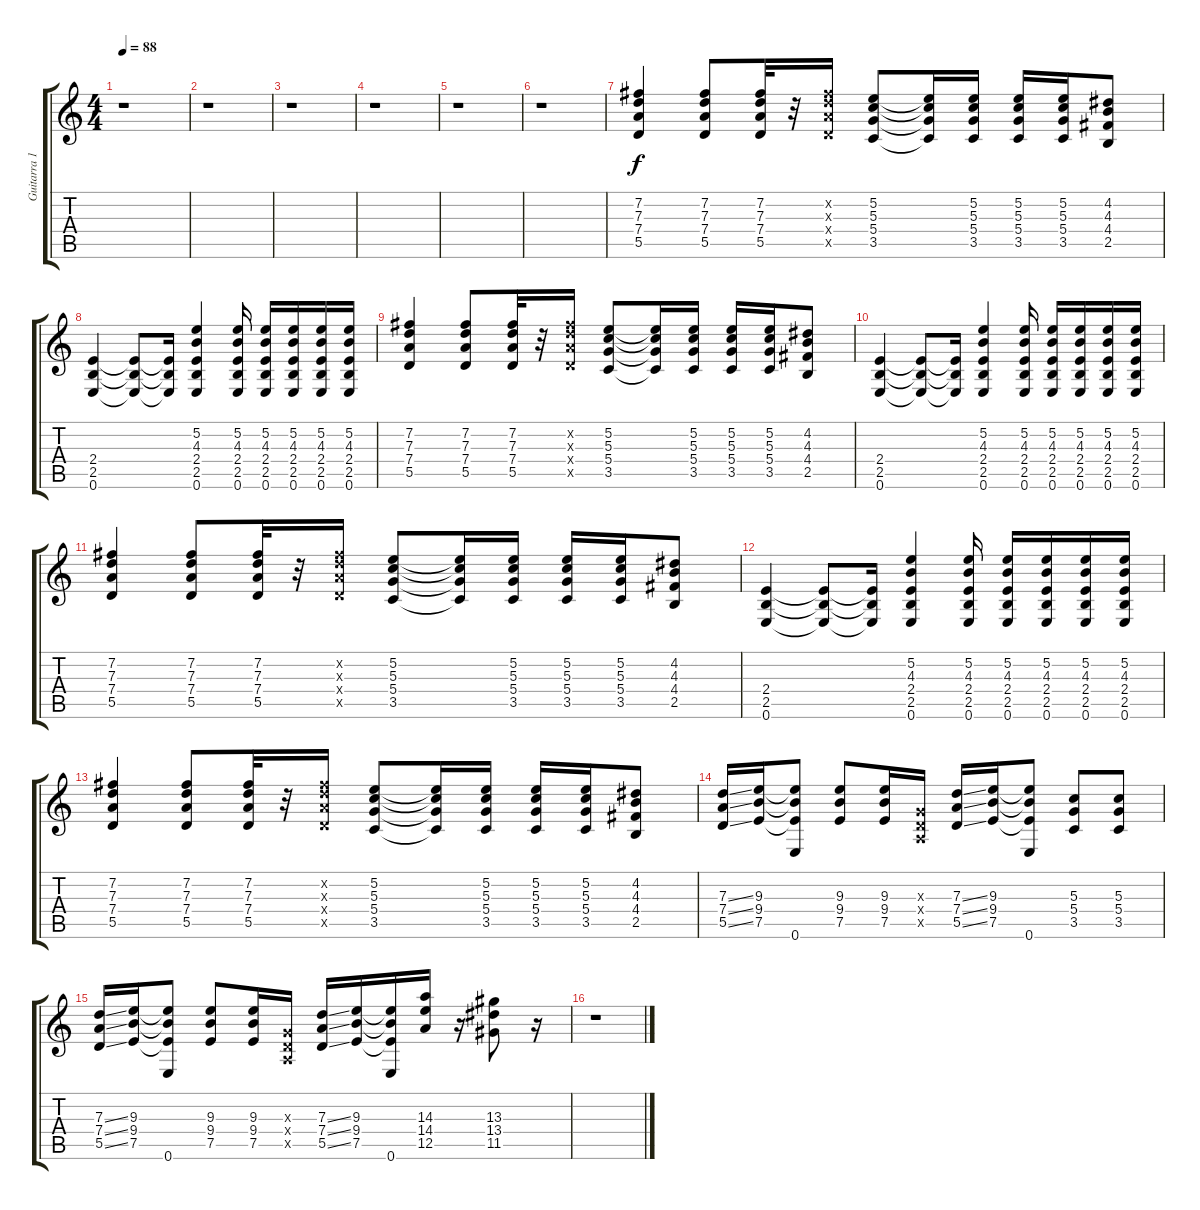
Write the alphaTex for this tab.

\track ("Guitarra 1" "Guitarra 1") {instrument electricguitarclean}
\staff {score tabs}
\tuning (E4 B3 G3 D3 A2 E2) {hide}
\ts (4 4)
\tempo 88
\clef g2
\ks c
r.1{dy f} |
r.1 |
r.1 |
r.1 |
r.1 |
r.1 |
(7.2 7.3 7.4 5.5).4 (7.2 7.3 7.4 5.5).8 (7.2 7.3 7.4 5.5).32 r.32 (7.2{x} 7.3{x} 7.4{x} 5.5{x}).16 (5.2 5.3 5.4 3.5).8 (5.2{t} 5.3{t} 5.4{t} 3.5{t}).16 (5.2 5.3 5.4 3.5).16 (5.2 5.3 5.4 3.5).16 (5.2 5.3 5.4 3.5).16 (4.2 4.3 4.4 2.5).8 |
(2.4 2.5 0.6).4 (2.4{t} 2.5{t} 0.6{t}).8 (2.4{t} 2.5{t} 0.6{t}).16 (5.2 4.3 2.4 2.5 0.6).4 (5.2 4.3 2.4 2.5 0.6).16 (5.2 4.3 2.4 2.5 0.6).16 (5.2 4.3 2.4 2.5 0.6).16 (5.2 4.3 2.4 2.5 0.6).16 (5.2 4.3 2.4 2.5 0.6).16 |
(7.2 7.3 7.4 5.5).4 (7.2 7.3 7.4 5.5).8 (7.2 7.3 7.4 5.5).32 r.32 (7.2{x} 7.3{x} 7.4{x} 5.5{x}).16 (5.2 5.3 5.4 3.5).8 (5.2{t} 5.3{t} 5.4{t} 3.5{t}).16 (5.2 5.3 5.4 3.5).16 (5.2 5.3 5.4 3.5).16 (5.2 5.3 5.4 3.5).16 (4.2 4.3 4.4 2.5).8 |
(2.4 2.5 0.6).4 (2.4{t} 2.5{t} 0.6{t}).8 (2.4{t} 2.5{t} 0.6{t}).16 (5.2 4.3 2.4 2.5 0.6).4 (5.2 4.3 2.4 2.5 0.6).16 (5.2 4.3 2.4 2.5 0.6).16 (5.2 4.3 2.4 2.5 0.6).16 (5.2 4.3 2.4 2.5 0.6).16 (5.2 4.3 2.4 2.5 0.6).16 |
(7.2 7.3 7.4 5.5).4 (7.2 7.3 7.4 5.5).8 (7.2 7.3 7.4 5.5).32 r.32 (7.2{x} 7.3{x} 7.4{x} 5.5{x}).16 (5.2 5.3 5.4 3.5).8 (5.2{t} 5.3{t} 5.4{t} 3.5{t}).16 (5.2 5.3 5.4 3.5).16 (5.2 5.3 5.4 3.5).16 (5.2 5.3 5.4 3.5).16 (4.2 4.3 4.4 2.5).8 |
(2.4 2.5 0.6).4 (2.4{t} 2.5{t} 0.6{t}).8 (2.4{t} 2.5{t} 0.6{t}).16 (5.2 4.3 2.4 2.5 0.6).4 (5.2 4.3 2.4 2.5 0.6).16 (5.2 4.3 2.4 2.5 0.6).16 (5.2 4.3 2.4 2.5 0.6).16 (5.2 4.3 2.4 2.5 0.6).16 (5.2 4.3 2.4 2.5 0.6).16 |
(7.2 7.3 7.4 5.5).4 (7.2 7.3 7.4 5.5).8 (7.2 7.3 7.4 5.5).32 r.32 (7.2{x} 7.3{x} 7.4{x} 5.5{x}).16 (5.2 5.3 5.4 3.5).8 (5.2{t} 5.3{t} 5.4{t} 3.5{t}).16 (5.2 5.3 5.4 3.5).16 (5.2 5.3 5.4 3.5).16 (5.2 5.3 5.4 3.5).16 (4.2 4.3 4.4 2.5).8 |
(7.3{ss} 7.4{ss} 5.5{ss}).16 (9.3 9.4 7.5).16 (9.3{t} 9.4{t} 7.5{t} 0.6).8 (9.3 9.4 7.5).8 (9.3 9.4 7.5).16 (0.3{x} 0.4{x} 0.5{x}).16 (7.3{ss} 7.4{ss} 5.5{ss}).16 (9.3 9.4 7.5).16 (9.3{t} 9.4{t} 7.5{t} 0.6).8 (5.3 5.4 3.5).8 (5.3 5.4 3.5).8 |
(7.3{ss} 7.4{ss} 5.5{ss}).16 (9.3 9.4 7.5).16 (9.3{t} 9.4{t} 7.5{t} 0.6).8 (9.3 9.4 7.5).8 (9.3 9.4 7.5).16 (0.3{x} 0.4{x} 0.5{x}).16 (7.3{ss} 7.4{ss} 5.5{ss}).16 (9.3 9.4 7.5).16 (9.3{t} 9.4{t} 7.5{t} 0.6).16 (14.3 14.4 12.5).16 r.16 (13.3 13.4 11.5).8 r.16 |
r.1
